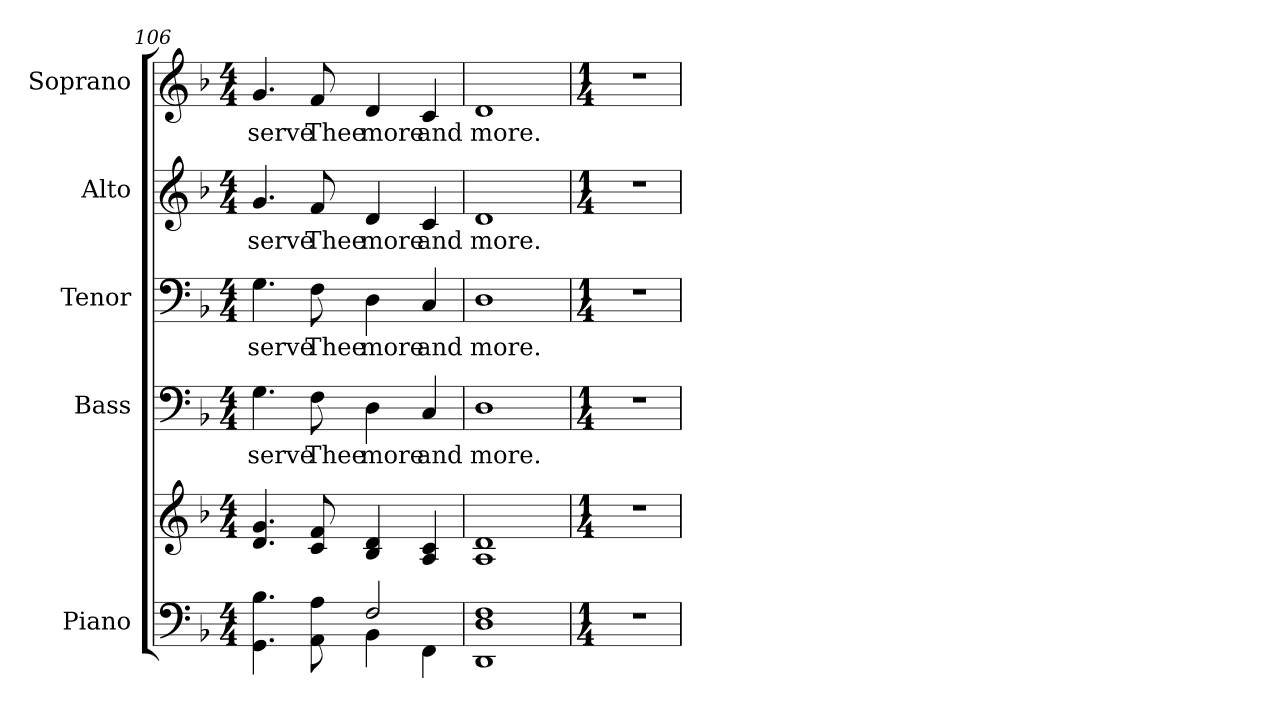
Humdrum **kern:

**kern	**kern	**kern	**text	**kern	**text	**kern	**text	**kern	**text
*part5	*part5	*part4	*part4	*part3	*part3	*part2	*part2	*part1	*part1
*staff6	*staff5	*staff4	*staff4	*staff3	*staff3	*staff2	*staff2	*staff1	*staff1
*I"Piano	*	*I"Bass	*	*I"Tenor	*	*I"Alto	*	*I"Soprano	*
*I'Pno.	*	*I'B.	*	*I'T.	*	*I'A.	*	*I'S.	*
!!LO:LB:g=z
*clefF4	*clefG2	*clefF4	*	*clefF4	*	*clefG2	*	*clefG2	*
*k[b-]	*k[b-]	*k[b-]	*	*k[b-]	*	*k[b-]	*	*k[b-]	*
*F:	*F:	*F:	*	*F:	*	*F:	*	*F:	*
*M4/4	*M4/4	*M4/4	*	*M4/4	*	*M4/4	*	*M4/4	*
=106	=106	=106	=106	=106	=106	=106	=106	=106	=106
*^	*	*	*	*	*	*	*	*	*
!	!	!	!	!LO:LY:b:color=#000000	!	!	!	!	!	!
!	!	!	!	!	!	!LO:LY:b:color=#000000	!	!	!	!
!	!	!	!	!	!	!	!	!LO:LY:b:color=#000000	!	!
!	!	!	!	!	!	!	!	!	!	!LO:LY:b:color=#000000
4.GGi\ 4.B-i	2ryy	4.di/ 4.gi	4.Gi\	serve	4.Gi\	serve	4.gi/	serve	4.gi/	serve
!	!	!	!	!LO:LY:b:color=#000000	!	!	!	!	!	!
!	!	!	!	!	!	!LO:LY:b:color=#000000	!	!	!	!
!	!	!	!	!	!	!	!	!LO:LY:b:color=#000000	!	!
!	!	!	!	!	!	!	!	!	!	!LO:LY:b:color=#000000
8AAi\ 8Ai	.	8ci/ 8fi	8Fi\	Thee	8Fi\	Thee	8fi/	Thee	8fi/	Thee
!	!	!	!	!LO:LY:b:color=#000000	!	!	!	!	!	!
!	!	!	!	!	!	!LO:LY:b:color=#000000	!	!	!	!
!	!	!	!	!	!	!	!	!LO:LY:b:color=#000000	!	!
!	!	!	!	!	!	!	!	!	!	!LO:LY:b:color=#000000
2Fi/	4BB-i\	4B-i/ 4di	4Di\	more	4Di\	more	4di/	more	4di/	more
!	!	!	!	!LO:LY:b:color=#000000	!	!	!	!	!	!
!	!	!	!	!	!	!LO:LY:b:color=#000000	!	!	!	!
!	!	!	!	!	!	!	!	!LO:LY:b:color=#000000	!	!
!	!	!	!	!	!	!	!	!	!	!LO:LY:b:color=#000000
.	4FFi\	4Ai/ 4ci	4Ci/	and	4Ci/	and	4ci/	and	4ci/	and
*v	*v	*	*	*	*	*	*	*	*	*
=107	=107	=107	=107	=107	=107	=107	=107	=107	=107
*^	*	*	*	*	*	*	*	*	*
!	!	!	!	!LO:LY:b:color=#000000	!	!	!	!	!	!
*v	*v	*	*	*	*	*	*	*	*	*
*^	*	*	*	*	*	*	*	*	*
!	!	!	!	!	!	!LO:LY:b:color=#000000	!	!	!	!
*v	*v	*	*	*	*	*	*	*	*	*
*^	*	*	*	*	*	*	*	*	*
!	!	!	!	!	!	!	!	!LO:LY:b:color=#000000	!	!
*v	*v	*	*	*	*	*	*	*	*	*
*^	*	*	*	*	*	*	*	*	*
!	!	!	!	!	!	!	!	!	!	!LO:LY:b:color=#000000
*v	*v	*	*	*	*	*	*	*	*	*
1DDi 1Di 1Fi	1Ai 1di	1Di	more.	1Di	more.	1di	more.	1di	more.
!!LO:PB:g=z
=108	=108	=108	=108	=108	=108	=108	=108	=108	=108
*M1/4	*M1/4	*M1/4	*	*M1/4	*	*M1/4	*	*M1/4	*
!LO:N:vis=1	!LO:N:vis=1	!LO:N:vis=1	!	!LO:N:vis=1	!	!LO:N:vis=1	!	!LO:N:vis=1	!
4r	4r	4r	.	4r	.	4r	.	4r	.
=	=	=	=	=	=	=	=	=	=
*-	*-	*-	*-	*-	*-	*-	*-	*-	*-
